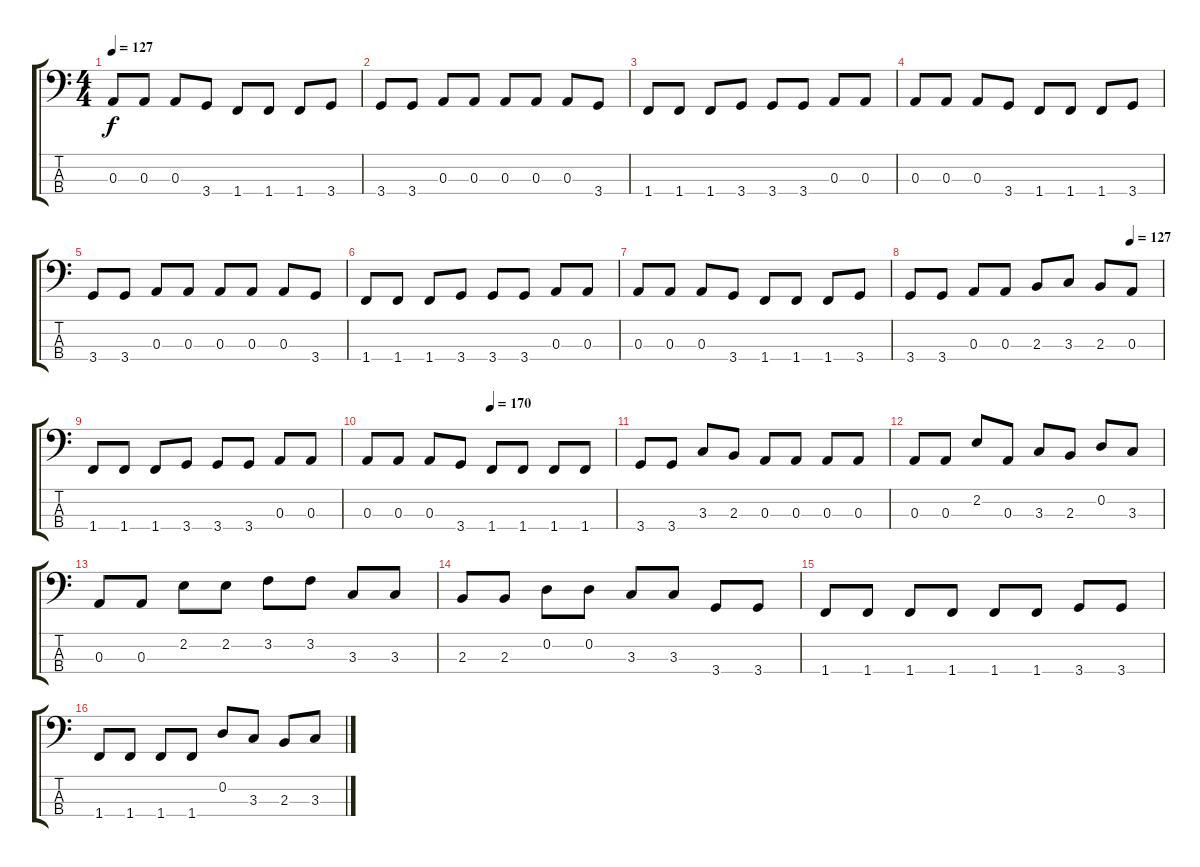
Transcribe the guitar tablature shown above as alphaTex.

\track "" {instrument electricbassfinger}
\staff {score tabs}
\tuning (G2 D2 A1 E1) {hide}
\ts (4 4)
\tempo 127
\clef f4
\ks c
0.3.8{dy f} 0.3.8 0.3.8 3.4.8 1.4.8 1.4.8 1.4.8 3.4.8 |
3.4.8 3.4.8 0.3.8 0.3.8 0.3.8 0.3.8 0.3.8 3.4.8 |
1.4.8 1.4.8 1.4.8 3.4.8 3.4.8 3.4.8 0.3.8 0.3.8 |
0.3.8 0.3.8 0.3.8 3.4.8 1.4.8 1.4.8 1.4.8 3.4.8 |
3.4.8 3.4.8 0.3.8 0.3.8 0.3.8 0.3.8 0.3.8 3.4.8 |
1.4.8 1.4.8 1.4.8 3.4.8 3.4.8 3.4.8 0.3.8 0.3.8 |
0.3.8 0.3.8 0.3.8 3.4.8 1.4.8 1.4.8 1.4.8 3.4.8 |
\tempo (127 0.875)
3.4.8 3.4.8 0.3.8 0.3.8 2.3.8 3.3.8 2.3.8 0.3.8 |
1.4.8 1.4.8 1.4.8 3.4.8 3.4.8 3.4.8 0.3.8 0.3.8 |
\tempo (170 0.5)
0.3.8 0.3.8 0.3.8 3.4.8 1.4.8 1.4.8 1.4.8 1.4.8 |
3.4.8 3.4.8 3.3.8 2.3.8 0.3.8 0.3.8 0.3.8 0.3.8 |
0.3.8 0.3.8 2.2.8 0.3.8 3.3.8 2.3.8 0.2.8 3.3.8 |
0.3.8 0.3.8 2.2.8 2.2.8 3.2.8 3.2.8 3.3.8 3.3.8 |
2.3.8 2.3.8 0.2.8 0.2.8 3.3.8 3.3.8 3.4.8 3.4.8 |
1.4.8 1.4.8 1.4.8 1.4.8 1.4.8 1.4.8 3.4.8 3.4.8 |
1.4.8 1.4.8 1.4.8 1.4.8 0.2.8 3.3.8 2.3.8 3.3.8
